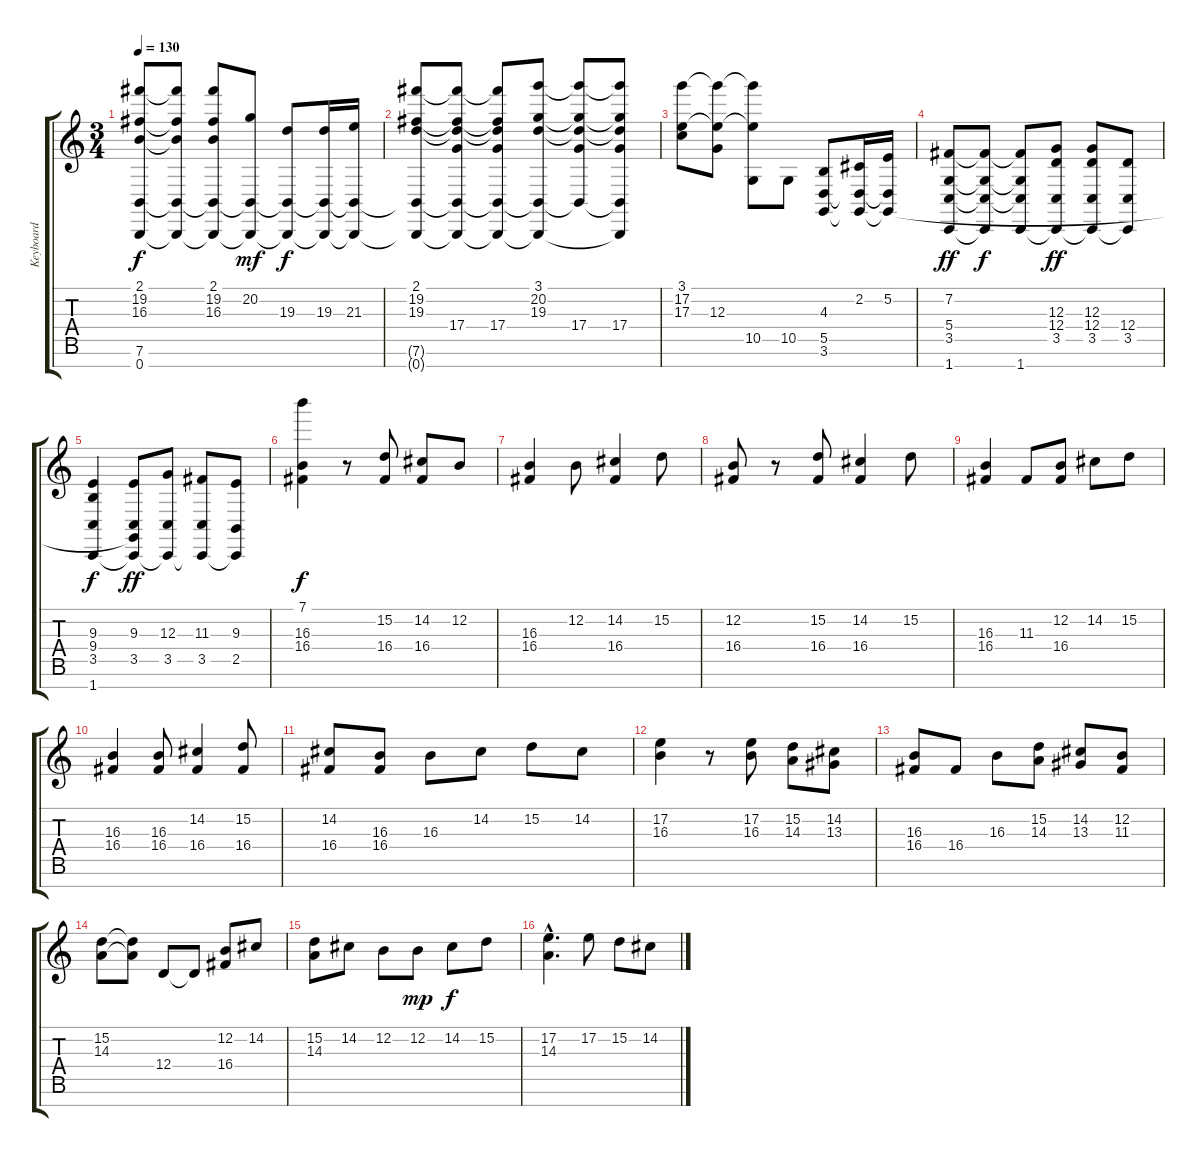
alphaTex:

\track ("Keyboard" "Keyboard") {instrument acousticgrandpiano}
\staff {score tabs}
\tuning (E6 B3 G3 D3 A2 E2 B1) {hide}
\ts (3 4)
\tempo 130
\clef g2
\ks c
(2.1 19.2 16.3 7.6{t} 0.7{t}).8{dy f} (2.1{t} 19.2{t} 16.3{t} 7.6{t} 0.7{t}).8 (2.1 19.2 16.3 7.6{t} 0.7{t}).8 (20.2 7.6{t} 0.7{t}).8{dy mf} (19.3 7.6{t} 0.7{t}).8{dy f} (19.3 7.6{t} 0.7{t}).16 (21.3 7.6{t} 0.7{t}).16 |
(2.1 19.2 19.3 7.6{t} 0.7{t}).8 (2.1{t} 19.2{t} 19.3{t} 17.4 7.6{t} 0.7{t}).8 (2.1{t} 19.2{t} 19.3{t} 17.4 7.6{t} 0.7{t}).8 (3.1 20.2 19.3 7.6{t} 0.7{t}).8 (3.1{t} 20.2{t} 19.3{t} 17.4 7.6{t}).8 (3.1{t} 20.2{t} 19.3{t} 17.4 7.6{t} 0.7{t}).8 |
(3.1 17.2 17.3).8 (3.1{t} 17.2{t} 12.3).8 (3.1{t} 17.2{t} 10.5).8 10.5.8 (4.3 5.5 3.6).8 (2.2 5.5{t} 3.6{t}).16 (5.2 5.5{t} 3.6{t}).16 |
(7.2 5.4 3.5 1.7).8{dy ff} (7.2{t} 5.4{t} 3.5{t} 1.7{t}).8{dy f} (7.2{t} 5.4{t} 3.5{t} 1.7).8 (12.3 12.4 3.5 1.7{t}).8{dy ff} (12.3 12.4 3.5 1.7{t}).8 (12.4 3.5 1.7{t}).8 |
(9.3 9.4 3.5 1.7).4{dy f} (9.3 3.5 3.6{t} 1.7{t}).8{dy ff} (12.3 3.5 1.7{t}).8 (11.3 3.5 1.7{t}).8 (9.3 2.5 1.7{t}).8 |
(7.1 16.3 16.4).4{dy f} r.8 (15.2 16.4).8 (14.2 16.4).8 12.2.8 |
(16.3 16.4).4 12.2.8 (14.2 16.4).4 15.2.8 |
(12.2 16.4).8 r.8 (15.2 16.4).8 (14.2 16.4).4 15.2.8 |
(16.3 16.4).4 11.3.8 (12.2 16.4).8 14.2.8 15.2.8 |
(16.3 16.4).4 (16.3 16.4).8 (14.2 16.4).4 (15.2 16.4).8 |
(14.2 16.4).8 (16.3 16.4).8 16.3.8 14.2.8 15.2.8 14.2.8 |
(17.2 16.3).4 r.8 (17.2 16.3).8 (15.2 14.3).8 (14.2 13.3).8 |
(16.3 16.4).8 16.4.8 16.3.8 (15.2 14.3).8 (14.2 13.3).8 (12.2 11.3).8 |
(15.2 14.3).8 (15.2{t} 14.3{t}).8 12.4.8 12.4{t}.8 (12.2 16.4).8 14.2.8 |
(15.2 14.3).8 14.2.8 12.2.8 12.2.8{dy mp} 14.2.8{dy f} 15.2.8 |
(17.2{hac} 14.3{hac}).4{d} 17.2.8 15.2.8 14.2.8
